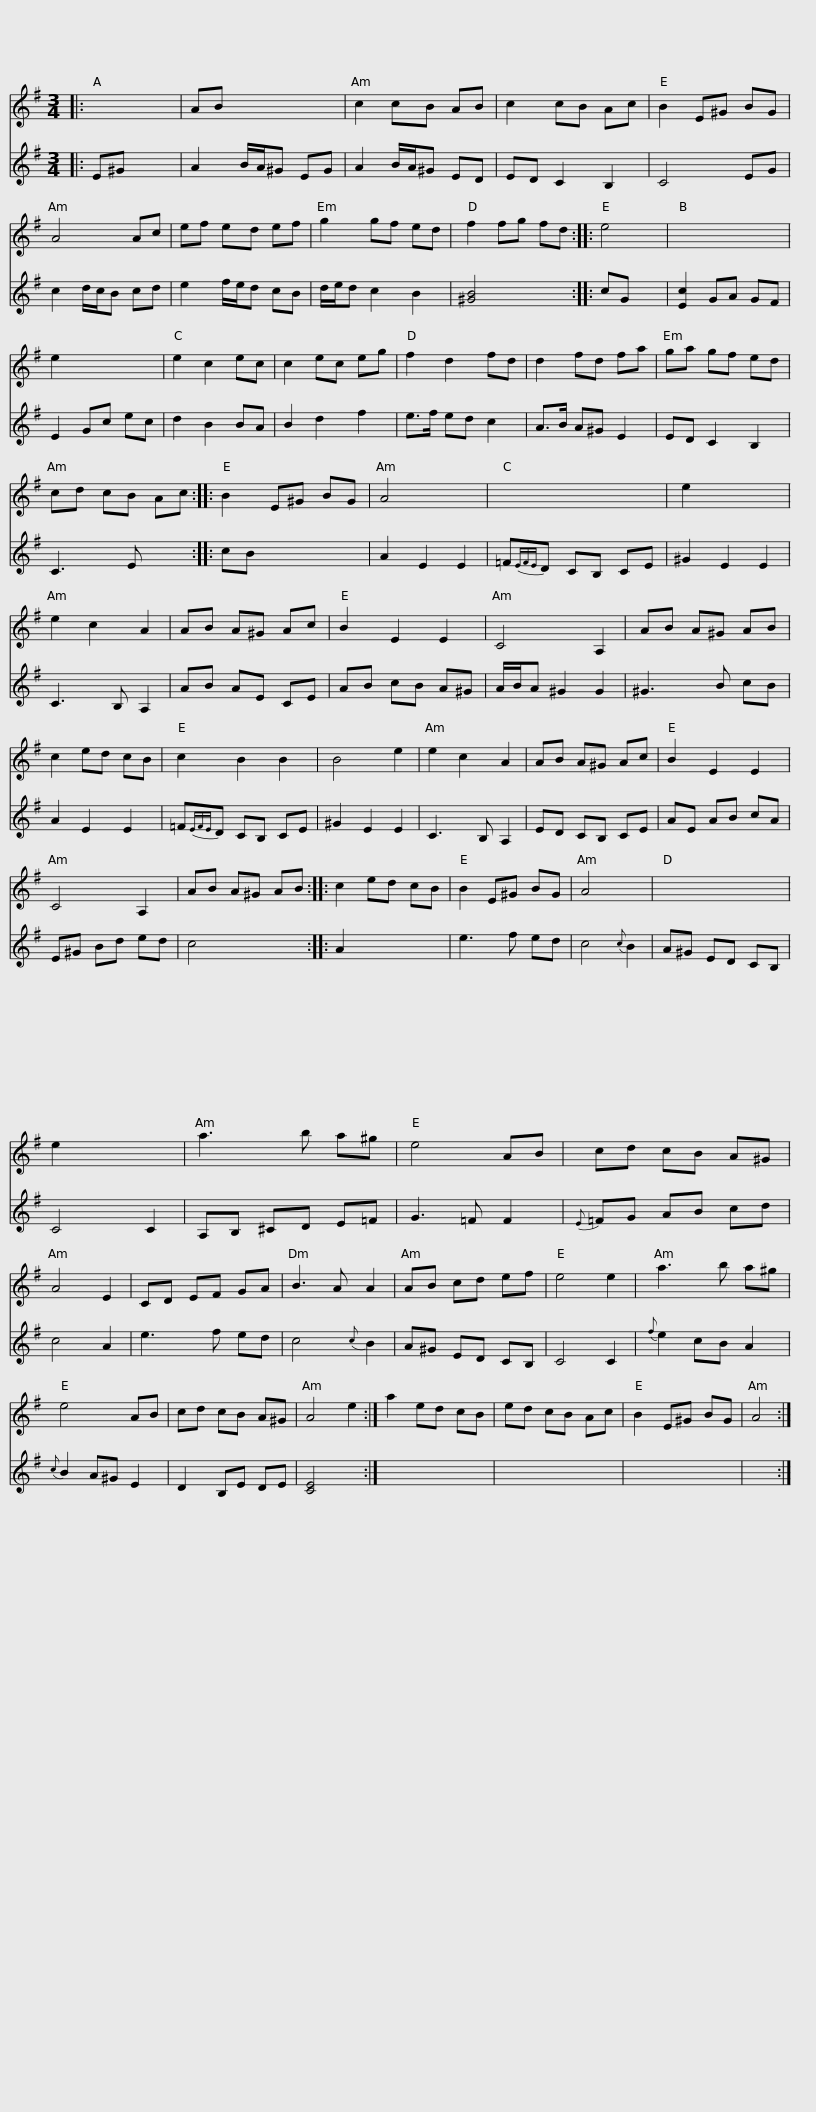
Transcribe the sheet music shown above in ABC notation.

X:1
%%score 1 2
L:1/8
M:3/4
I:linebreak $
K:G
V:1 treble
V:2 treble
V:1
|: x6 | AB x4 | c2 cB AB | c2 cB Ac | B2 E^G BG | %5
 A4 Ac | ef ed ef |$ g2 gf ed | f2 fg fd :: e4 | %10
 x6 | e2 x4 | e2 c2 ec | c2 ec eg | f2 d2 fd |$ %15
 d2 fd fa | ga gf ed | cd cB Ac :: B2 E^G BG | A4 x2 | %20
 x6 | e2 x4 |$ e2 c2 A2 | AB A^G Ac | B2 E2 E2 | %25
 C4 A,2 | AB A^G AB | c2 ed cB | c2 B2 B2 |$ B4 e2 | %30
 e2 c2 A2 | AB A^G Ac | B2 E2 E2 | C4 A,2 | AB A^G AB :: %35
 c2 ed cB |$ B2 E^G BG | A4 x2 | x6 | e2 x4 | %40
 a3 b a^g | e4 AB | cd cB A^G | A4 E2 |$ CD EF GA | %45
 B3 A A2 | AB cd ef | e4 e2 | a3 b a^g | e4 AB | %50
 cd cB A^G | A4 e2 :|$ a2 ed cB | ed cB Ac | B2 E^G BG | %55
 A4 :| %56
V:2
|: E^G x4 | A2 B/A/^G EG | A2 B/A/^G ED | ED C2 B,2 | C4 EG | %5
 c2 d/c/B cd | e2 f/e/d cB |$ d/e/d c2 B2 | [^GB]4 x2 :: cG x2 | %10
 [Ec]2 GA GF | E2 Gc ec | d2 B2 BA | B2 d2 f2 | e>f ed c2 |$ %15
 A>B A^G E2 | ED C2 B,2 | C3 E x2 :: cB x4 | A2 E2 E2 | %20
 =F{EFE}D CB, CE | ^G2 E2 E2 |$ C3 B, A,2 | AB AE CE | AB cB A^G | %25
 A/B/A ^G2 G2 | ^G3 B cB | A2 E2 E2 | =F{EFE}D CB, CE |$ ^G2 E2 E2 | %30
 C3 B, A,2 | ED CB, CE | AE AB cA | E^G Bd ed | c4 x2 :: %35
 A2 x4 |$ e3 f ed | c4{c} B2 | A^G ED CB, | C4 C2 | %40
 A,B, ^CD E=F | G3 =F F2 |{E} =FG AB cd | c4 A2 |$ e3 f ed | %45
 c4{c} B2 | A^G ED CB, | C4 C2 |{f} e2 cB A2 |{c} B2 A^G E2 | %50
 D2 B,E DE | [CE]4 x2 :|$ x6 | x6 | x6 | %55
 x4 :| %56
